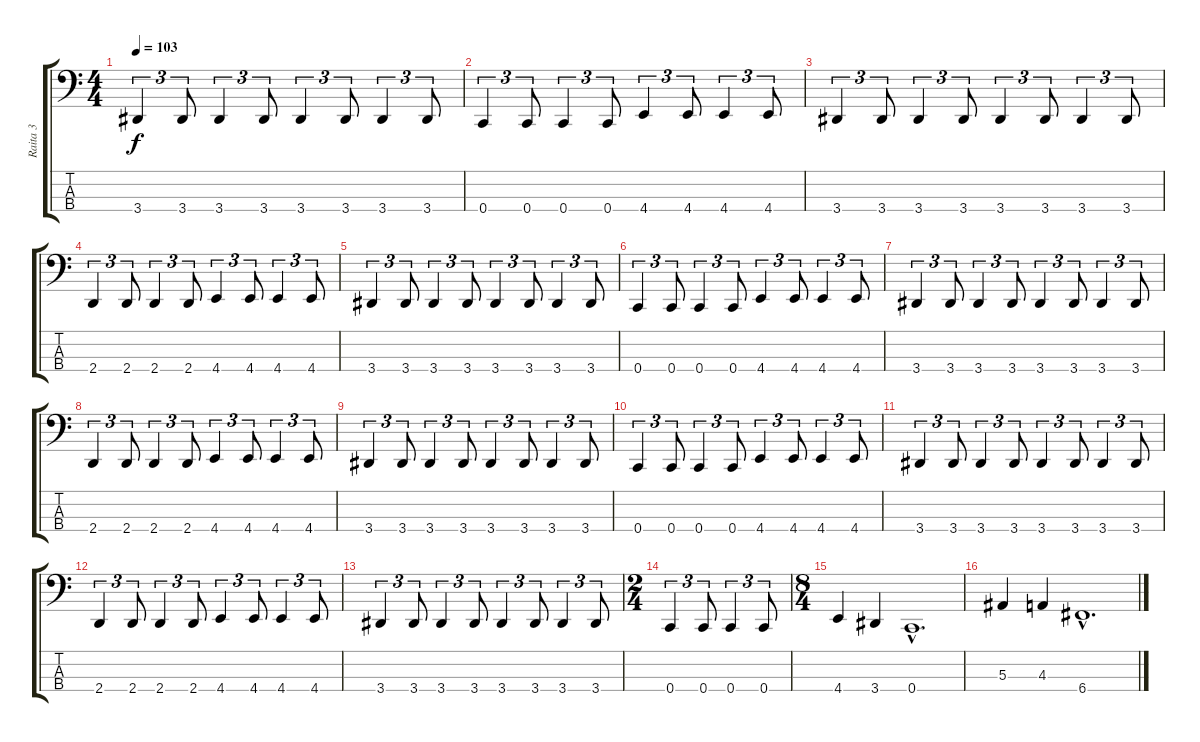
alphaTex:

\track ("Raita 3" "Raita 3") {instrument electricbassfinger}
\staff {score tabs}
\tuning (Eb2 Bb1 F1 C1) {hide}
\ts (4 4)
\tempo 103
\clef f4
\ks c
3.4.4{tu (3 2) dy f} 3.4.8{tu (3 2)} 3.4.4{tu (3 2)} 3.4.8{tu (3 2)} 3.4.4{tu (3 2)} 3.4.8{tu (3 2)} 3.4.4{tu (3 2)} 3.4.8{tu (3 2)} |
0.4.4{tu (3 2)} 0.4.8{tu (3 2)} 0.4.4{tu (3 2)} 0.4.8{tu (3 2)} 4.4.4{tu (3 2)} 4.4.8{tu (3 2)} 4.4.4{tu (3 2)} 4.4.8{tu (3 2)} |
3.4.4{tu (3 2)} 3.4.8{tu (3 2)} 3.4.4{tu (3 2)} 3.4.8{tu (3 2)} 3.4.4{tu (3 2)} 3.4.8{tu (3 2)} 3.4.4{tu (3 2)} 3.4.8{tu (3 2)} |
2.4.4{tu (3 2)} 2.4.8{tu (3 2)} 2.4.4{tu (3 2)} 2.4.8{tu (3 2)} 4.4.4{tu (3 2)} 4.4.8{tu (3 2)} 4.4.4{tu (3 2)} 4.4.8{tu (3 2)} |
3.4.4{tu (3 2)} 3.4.8{tu (3 2)} 3.4.4{tu (3 2)} 3.4.8{tu (3 2)} 3.4.4{tu (3 2)} 3.4.8{tu (3 2)} 3.4.4{tu (3 2)} 3.4.8{tu (3 2)} |
0.4.4{tu (3 2)} 0.4.8{tu (3 2)} 0.4.4{tu (3 2)} 0.4.8{tu (3 2)} 4.4.4{tu (3 2)} 4.4.8{tu (3 2)} 4.4.4{tu (3 2)} 4.4.8{tu (3 2)} |
3.4.4{tu (3 2)} 3.4.8{tu (3 2)} 3.4.4{tu (3 2)} 3.4.8{tu (3 2)} 3.4.4{tu (3 2)} 3.4.8{tu (3 2)} 3.4.4{tu (3 2)} 3.4.8{tu (3 2)} |
2.4.4{tu (3 2)} 2.4.8{tu (3 2)} 2.4.4{tu (3 2)} 2.4.8{tu (3 2)} 4.4.4{tu (3 2)} 4.4.8{tu (3 2)} 4.4.4{tu (3 2)} 4.4.8{tu (3 2)} |
3.4.4{tu (3 2)} 3.4.8{tu (3 2)} 3.4.4{tu (3 2)} 3.4.8{tu (3 2)} 3.4.4{tu (3 2)} 3.4.8{tu (3 2)} 3.4.4{tu (3 2)} 3.4.8{tu (3 2)} |
0.4.4{tu (3 2)} 0.4.8{tu (3 2)} 0.4.4{tu (3 2)} 0.4.8{tu (3 2)} 4.4.4{tu (3 2)} 4.4.8{tu (3 2)} 4.4.4{tu (3 2)} 4.4.8{tu (3 2)} |
3.4.4{tu (3 2)} 3.4.8{tu (3 2)} 3.4.4{tu (3 2)} 3.4.8{tu (3 2)} 3.4.4{tu (3 2)} 3.4.8{tu (3 2)} 3.4.4{tu (3 2)} 3.4.8{tu (3 2)} |
2.4.4{tu (3 2)} 2.4.8{tu (3 2)} 2.4.4{tu (3 2)} 2.4.8{tu (3 2)} 4.4.4{tu (3 2)} 4.4.8{tu (3 2)} 4.4.4{tu (3 2)} 4.4.8{tu (3 2)} |
3.4.4{tu (3 2)} 3.4.8{tu (3 2)} 3.4.4{tu (3 2)} 3.4.8{tu (3 2)} 3.4.4{tu (3 2)} 3.4.8{tu (3 2)} 3.4.4{tu (3 2)} 3.4.8{tu (3 2)} |
\ts (2 4)
0.4.4{tu (3 2)} 0.4.8{tu (3 2)} 0.4.4{tu (3 2)} 0.4.8{tu (3 2)} |
\ts (8 4)
4.4.4 3.4.4 0.4{hac}.1{d} |
5.3.4 4.3.4 6.4{hac}.1{d}
